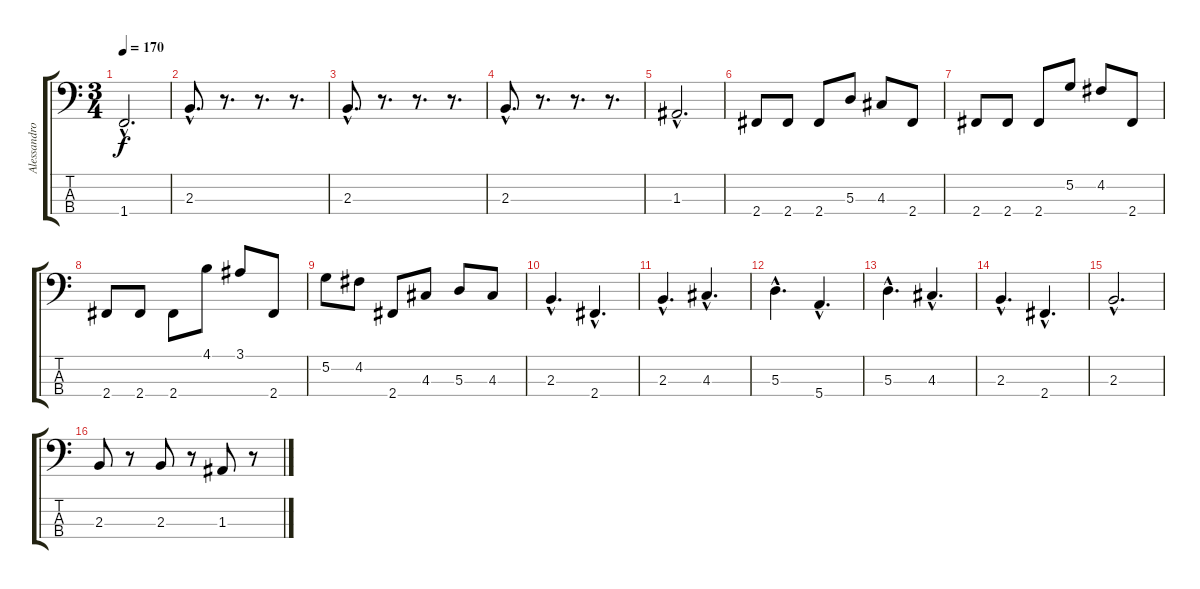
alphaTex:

\track ("Alessandro Lotta - Bass" "Alessandro") {instrument electricbassfinger}
\staff {score tabs}
\tuning (G2 D2 A1 E1) {hide}
\ts (3 4)
\tempo 170
\clef f4
\ks c
1.4{hac}.2{d dy f} |
2.3{hac}.8{d} r.8{d} r.8{d} r.8{d} |
2.3{hac}.8{d} r.8{d} r.8{d} r.8{d} |
2.3{hac}.8{d} r.8{d} r.8{d} r.8{d} |
1.3{hac}.2{d} |
2.4.8 2.4.8 2.4.8 5.3.8 4.3.8 2.4.8 |
2.4.8 2.4.8 2.4.8 5.2.8 4.2.8 2.4.8 |
2.4.8 2.4.8 2.4.8 4.1.8 3.1.8 2.4.8 |
5.2.8 4.2.8 2.4.8 4.3.8 5.3.8 4.3.8 |
2.3{hac}.4{d} 2.4{hac}.4{d} |
2.3{hac}.4{d} 4.3{hac}.4{d} |
5.3{hac}.4{d} 5.4{hac}.4{d} |
5.3{hac}.4{d} 4.3{hac}.4{d} |
2.3{hac}.4{d} 2.4{hac}.4{d} |
2.3{hac}.2{d} |
2.3.8 r.8 2.3.8 r.8 1.3.8 r.8
